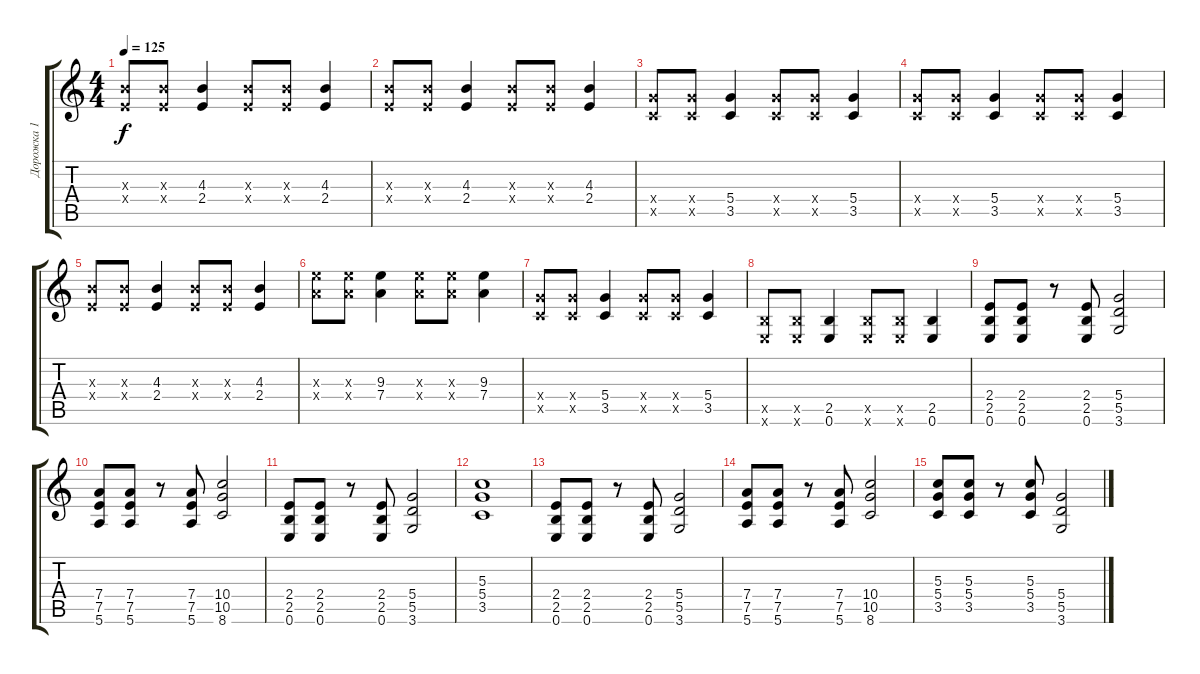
\track ("Дорожка 1" "Дорожка 1") {instrument distortionguitar}
\staff {score tabs}
\tuning (E4 B3 G3 D3 A2 E2) {hide}
\ts (4 4)
\tempo 125
\clef g2
\ks c
(4.3{x} 2.4{x}).8{dy f} (4.3{x} 2.4{x}).8 (4.3 2.4).4 (4.3{x} 2.4{x}).8 (4.3{x} 2.4{x}).8 (4.3 2.4).4 |
(4.3{x} 2.4{x}).8 (4.3{x} 2.4{x}).8 (4.3 2.4).4 (4.3{x} 2.4{x}).8 (4.3{x} 2.4{x}).8 (4.3 2.4).4 |
(5.4{x} 3.5{x}).8 (5.4{x} 3.5{x}).8 (5.4 3.5).4 (5.4{x} 3.5{x}).8 (5.4{x} 3.5{x}).8 (5.4 3.5).4 |
(5.4{x} 3.5{x}).8 (5.4{x} 3.5{x}).8 (5.4 3.5).4 (5.4{x} 3.5{x}).8 (5.4{x} 3.5{x}).8 (5.4 3.5).4 |
(4.3{x} 2.4{x}).8 (4.3{x} 2.4{x}).8 (4.3 2.4).4 (4.3{x} 2.4{x}).8 (4.3{x} 2.4{x}).8 (4.3 2.4).4 |
(9.3{x} 7.4{x}).8 (9.3{x} 7.4{x}).8 (9.3 7.4).4 (9.3{x} 7.4{x}).8 (9.3{x} 7.4{x}).8 (9.3 7.4).4 |
(5.4{x} 3.5{x}).8 (5.4{x} 3.5{x}).8 (5.4 3.5).4 (5.4{x} 3.5{x}).8 (5.4{x} 3.5{x}).8 (5.4 3.5).4 |
(2.5{x} 0.6{x}).8 (2.5{x} 0.6{x}).8 (2.5 0.6).4 (2.5{x} 0.6{x}).8 (2.5{x} 0.6{x}).8 (2.5 0.6).4 |
(2.4 2.5 0.6).8 (2.4 2.5 0.6).8 r.8 (2.4 2.5 0.6).8 (5.4 5.5 3.6).2 |
(7.4 7.5 5.6).8 (7.4 7.5 5.6).8 r.8 (7.4 7.5 5.6).8 (10.4 10.5 8.6).2 |
(2.4 2.5 0.6).8 (2.4 2.5 0.6).8 r.8 (2.4 2.5 0.6).8 (5.4 5.5 3.6).2 |
(5.3 5.4 3.5).1 |
(2.4 2.5 0.6).8 (2.4 2.5 0.6).8 r.8 (2.4 2.5 0.6).8 (5.4 5.5 3.6).2 |
(7.4 7.5 5.6).8 (7.4 7.5 5.6).8 r.8 (7.4 7.5 5.6).8 (10.4 10.5 8.6).2 |
(5.3 5.4 3.5).8 (5.3 5.4 3.5).8 r.8 (5.3 5.4 3.5).8 (5.4 5.5 3.6).2
